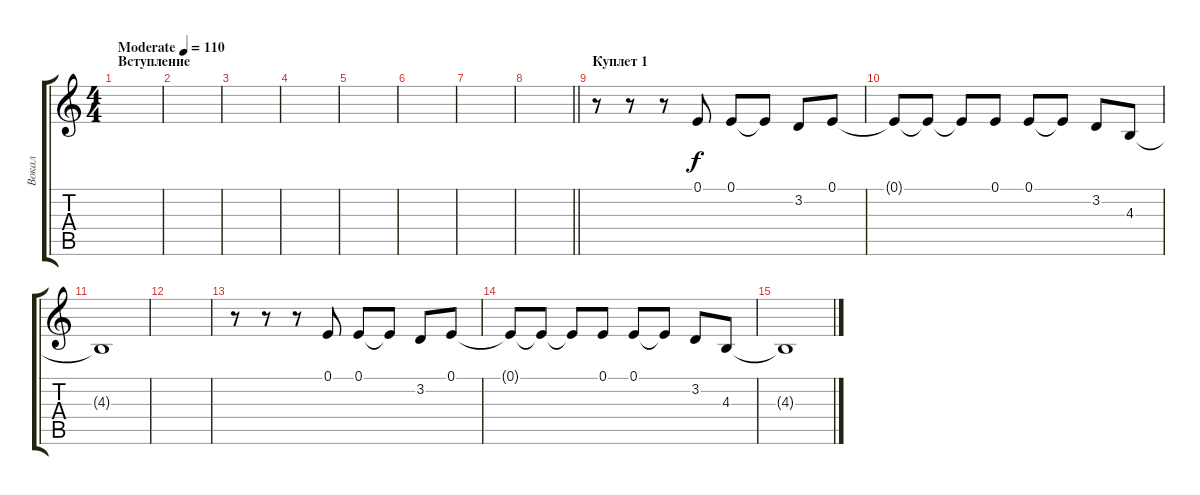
\track ("Вокал" "Вокал") {instrument altosax}
\staff {score tabs}
\tuning (E4 B3 G3 D3 A2 E2) {hide}
\ts (4 4)
\section ("" "Вступление")
\tempo (110 "Moderate")
\clef g2
\ks c
|
|
|
|
|
|
|
\barLineRight lightlight
|
\section ("" "Куплет 1")
r.8 r.8 r.8 0.1.8 0.1.8 0.1{t}.8 3.2.8 0.1.8 |
0.1{t}.8 0.1{t}.8 0.1{t}.8 0.1.8 0.1.8 0.1{t}.8 3.2.8 4.3.8 |
4.3{t}.1 |
|
r.8 r.8 r.8 0.1.8 0.1.8 0.1{t}.8 3.2.8 0.1.8 |
0.1{t}.8 0.1{t}.8 0.1{t}.8 0.1.8 0.1.8 0.1{t}.8 3.2.8 4.3.8 |
4.3{t}.1
